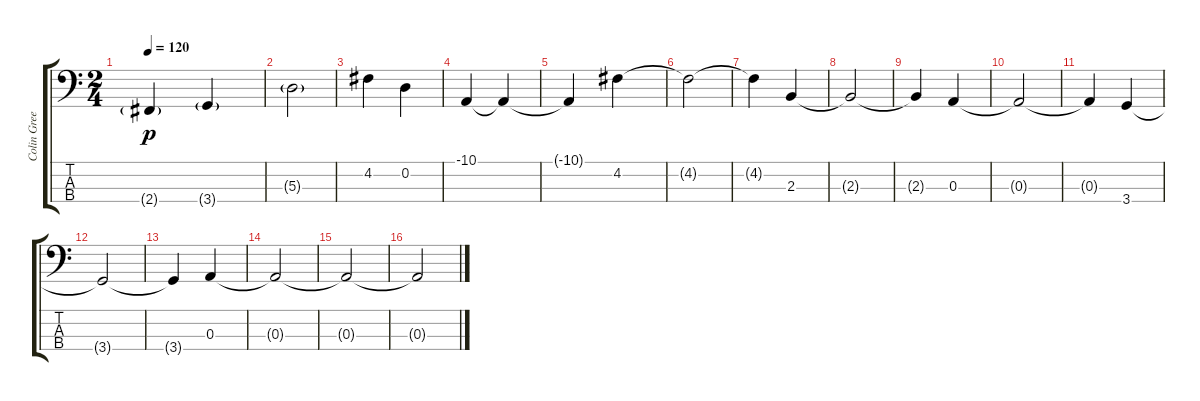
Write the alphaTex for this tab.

\track ("Colin Greenwood (Bass)" "Colin Gree") {instrument electricbasspick}
\staff {score tabs}
\tuning (G2 D2 A1 E1) {hide}
\ts (2 4)
\tempo 120
\clef f4
\ks c
2.4{g}.4{dy p} 3.4{g}.4 |
5.3{g}.2 |
4.2.4 0.2.4 |
-10.1.4 -10.1{t}.4 |
-10.1{t}.4 4.2.4 |
4.2{t}.2 |
4.2{t}.4 2.3.4 |
2.3{t}.2 |
2.3{t}.4 0.3.4 |
0.3{t}.2 |
0.3{t}.4 3.4.4 |
3.4{t}.2 |
3.4{t}.4 0.3.4 |
0.3{t}.2 |
0.3{t}.2 |
0.3{t}.2
